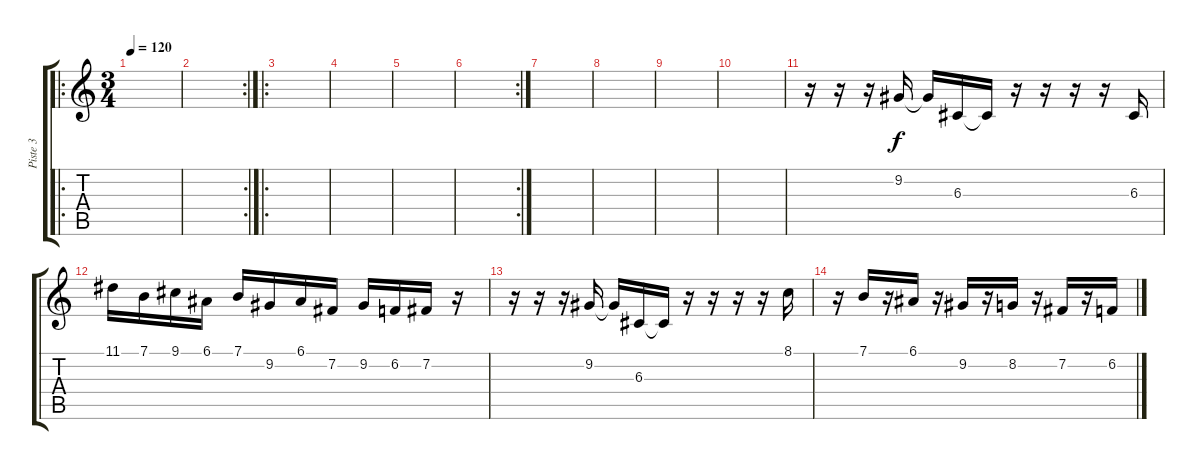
\track ("Piste 3" "Piste 3") {instrument drawbarorgan}
\staff {score tabs}
\tuning (E4 B3 G3 D3 A2 E2) {hide}
\ro
\ts (3 4)
\tempo 120
\clef g2
\ks c
|
\rc 2
|
\ro
|
|
|
\rc 2
|
|
|
|
|
r.16 r.16 r.16 9.2.16 9.2{t}.16 6.3.16 6.3{t}.16 r.16 r.16 r.16 r.16 6.3.16 |
11.1.16 7.1.16 9.1.16 6.1.16 7.1.16 9.2.16 6.1.16 7.2.16 9.2.16 6.2.16 7.2.16 r.16 |
r.16 r.16 r.16 9.2.16 9.2{t}.16 6.3.16 6.3{t}.16 r.16 r.16 r.16 r.16 8.1.16 |
r.16 7.1.16 r.16 6.1.16 r.16 9.2.16 r.16 8.2.16 r.16 7.2.16 r.16 6.2.16
